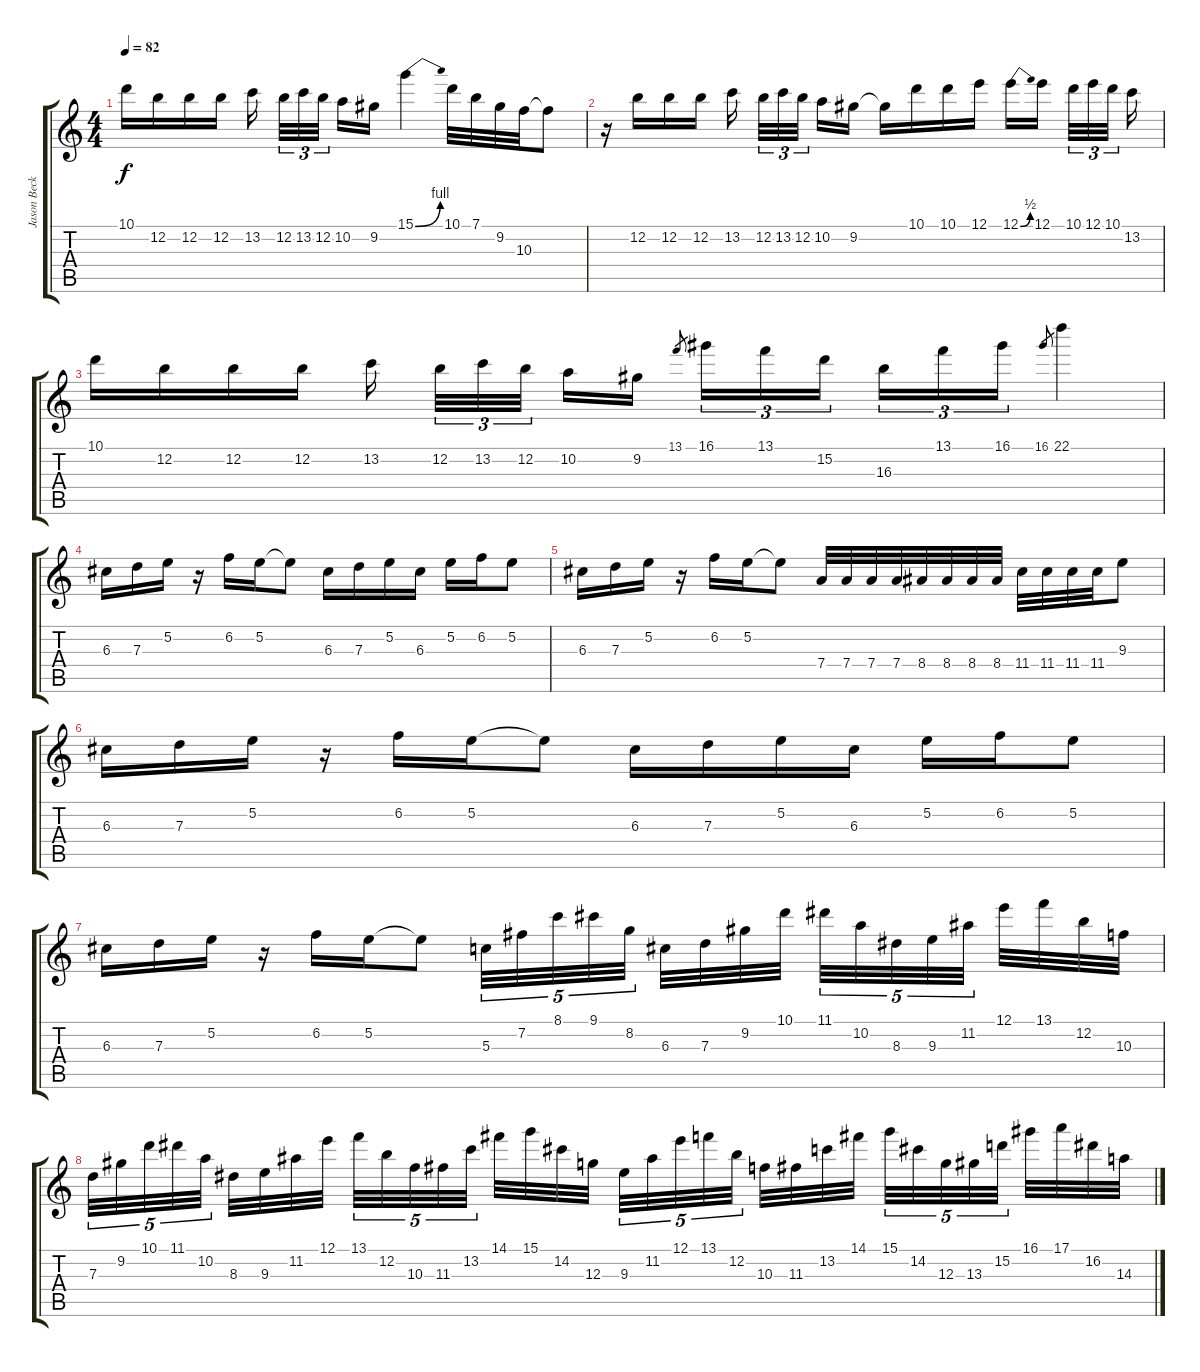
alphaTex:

\track ("Jason Becker" "Jason Beck") {instrument overdrivenguitar}
\staff {score tabs}
\tuning (E4 B3 G3 D3 A2 E2) {hide}
\ts (4 4)
\tempo 82
\clef g2
\ks c
10.1.16{dy f} 12.2.16 12.2.16 12.2.16 13.2.16{beam splitsecondary} 12.2.32{tu (3 2)} 13.2.32{tu (3 2)} 12.2.32{tu (3 2) beam splitsecondary} 10.2.16 9.2.16 15.1{be (bend 0 0 60 4)}.4 10.1.32 7.1.32 9.2.32 10.3.32 10.3{t}.8 |
r.16 12.2.16 12.2.16 12.2.16 13.2.16{beam splitsecondary} 12.2.32{tu (3 2)} 13.2.32{tu (3 2)} 12.2.32{tu (3 2) beam splitsecondary} 10.2.16 9.2.16 9.2{t}.16 10.1.16 10.1.16 12.1.16 12.1{be (bend 0 0 60 2)}.16 12.1.16{beam splitsecondary} 10.1.32{tu (3 2)} 12.1.32{tu (3 2)} 10.1.32{tu (3 2) beam splitsecondary} 13.2.16 |
10.1.16 12.2.16 12.2.16 12.2.16 13.2.16{beam splitsecondary} 12.2.32{tu (3 2)} 13.2.32{tu (3 2)} 12.2.32{tu (3 2) beam splitsecondary} 10.2.16 9.2.16 13.1.8{gr} 16.1.16{tu (3 2)} 13.1.16{tu (3 2)} 15.2.16{tu (3 2) beam splitsecondary} 16.3.16{tu (3 2)} 13.1.16{tu (3 2)} 16.1.16{tu (3 2)} 16.1.8{gr} 22.1.4 |
6.3.16 7.3.16 5.2.16 r.16 6.2.16 5.2.16 5.2{t}.8 6.3.16 7.3.16 5.2.16 6.3.16 5.2.16 6.2.16 5.2.8 |
6.3.16 7.3.16 5.2.16 r.16 6.2.16 5.2.16 5.2{t}.8 7.4.32 7.4.32 7.4.32 7.4.32 8.4.32 8.4.32 8.4.32 8.4.32 11.4.32 11.4.32 11.4.32 11.4.32 9.3.8 |
6.3.16 7.3.16 5.2.16 r.16 6.2.16 5.2.16 5.2{t}.8 6.3.16 7.3.16 5.2.16 6.3.16 5.2.16 6.2.16 5.2.8 |
6.3.16 7.3.16 5.2.16 r.16 6.2.16 5.2.16 5.2{t}.8 5.3.32{tu (5 4)} 7.2.32{tu (5 4)} 8.1.32{tu (5 4)} 9.1.32{tu (5 4)} 8.2.32{tu (5 4) beam splitsecondary} 6.3.32 7.3.32 9.2.32 10.1.32 11.1.32{tu (5 4)} 10.2.32{tu (5 4)} 8.3.32{tu (5 4)} 9.3.32{tu (5 4)} 11.2.32{tu (5 4) beam splitsecondary} 12.1.32 13.1.32 12.2.32 10.3.32 |
7.3.32{tu (5 4)} 9.2.32{tu (5 4)} 10.1.32{tu (5 4)} 11.1.32{tu (5 4)} 10.2.32{tu (5 4) beam splitsecondary} 8.3.32 9.3.32 11.2.32 12.1.32 13.1.32{tu (5 4)} 12.2.32{tu (5 4)} 10.3.32{tu (5 4)} 11.3.32{tu (5 4)} 13.2.32{tu (5 4) beam splitsecondary} 14.1.32 15.1.32 14.2.32 12.3.32 9.3.32{tu (5 4)} 11.2.32{tu (5 4)} 12.1.32{tu (5 4)} 13.1.32{tu (5 4)} 12.2.32{tu (5 4) beam splitsecondary} 10.3.32 11.3.32 13.2.32 14.1.32 15.1.32{tu (5 4)} 14.2.32{tu (5 4)} 12.3.32{tu (5 4)} 13.3.32{tu (5 4)} 15.2.32{tu (5 4) beam splitsecondary} 16.1.32 17.1.32 16.2.32 14.3.32
